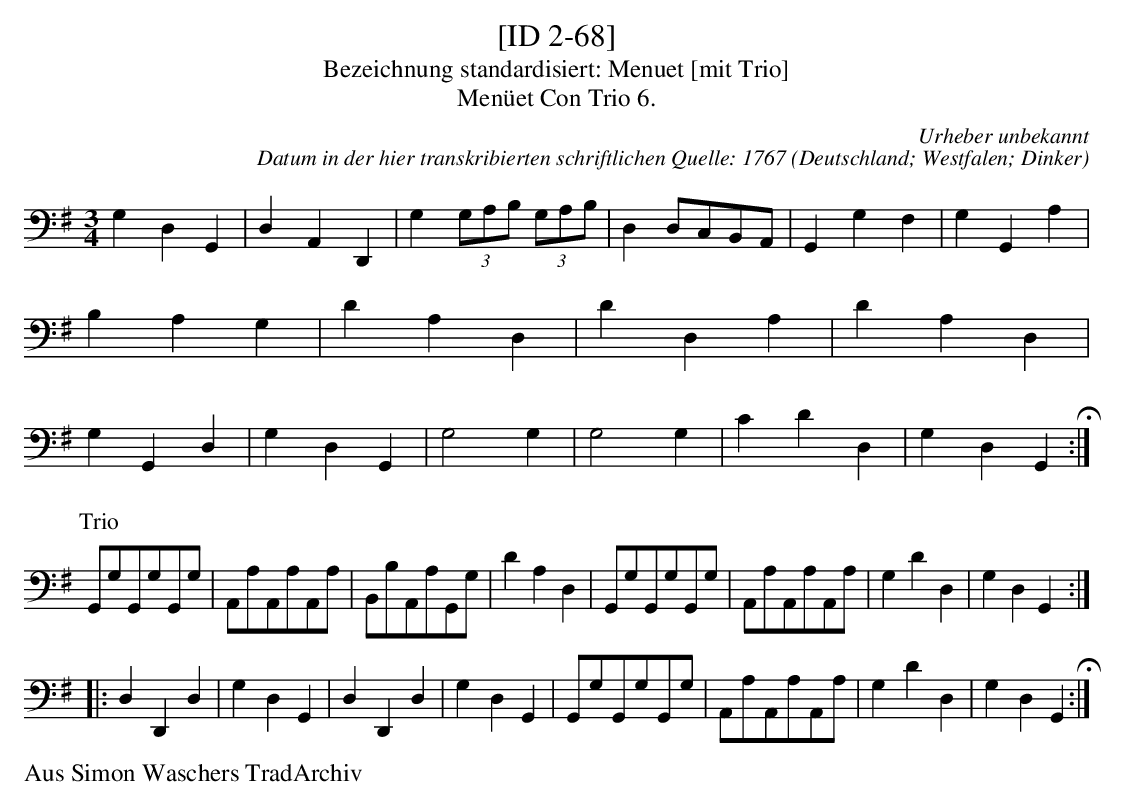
X:1
T:[ID 2-68]
T:Bezeichnung standardisiert: Menuet [mit Trio]
T:Men\"uet Con Trio 6.
C:Urheber unbekannt
C:Datum in der hier transkribierten schriftlichen Quelle: 1767
O:Deutschland; Westfalen; Dinker
L:1/8
M:3/4
K:G
V:3 clef=bass
G,2D,2G,,2 | D,2A,,2D,,2 | G,2(3G,A,B, (3G,A,B, | D,2D,C,B,,A,, | G,,2G,2F,2 | G,2G,,2A,2 | B,2A,2G,2 | D2A,2D,2 |D2D,2A,2 | D2A,2D,2 | G,2G,,2D,2 | G,2D,2G,,2 | G,4G,2 | G,4G,2 | C2D2D,2 | G,2D,2G,,2 H:|
P:Trio
G,,G,G,,G,G,,G, | A,,A,A,,A,A,,A, | B,,B,A,,A,G,,G, | D2A,2D,2 | G,,G,G,,G,G,,G, | A,,A,A,,A,A,,A, | G,2D2D,2 | G,2D,2G,,2 ::
D,2D,,2D,2 | G,2D,2G,,2 | D,2D,,2D,2 | G,2D,2G,,2 | G,,G,G,,G,G,,G, | A,,A,A,,A,A,,A, | G,2D2D,2 | G,2D,2G,,2 H:|
